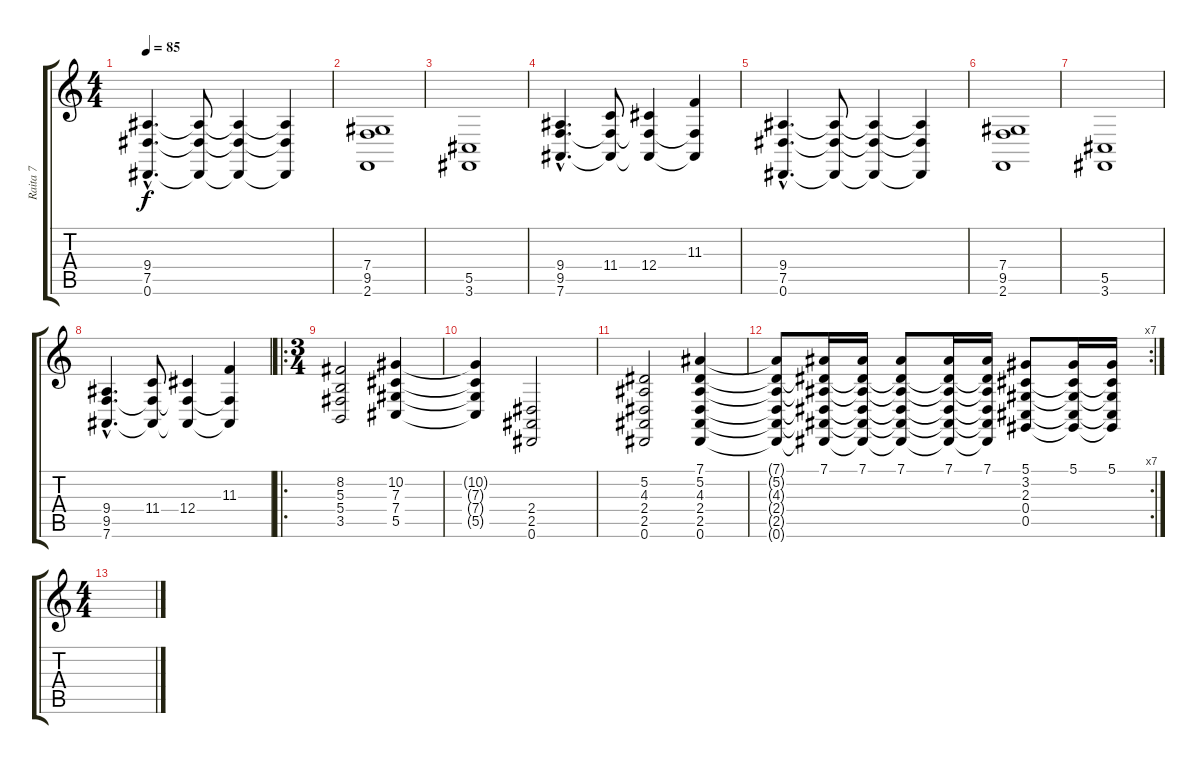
\track ("Raita 7" "Raita 7") {instrument frenchhorn}
\staff {score tabs}
\tuning (Eb4 Bb3 Gb3 Db3 Ab2 Eb2) {hide}
\ts (4 4)
\tempo 85
\clef g2
\ks c
(9.4{hac} 7.5{hac} 0.6{hac}).4{d dy f} (9.4{t} 7.5{t} 0.6{t}).8 (9.4{t} 7.5{t} 0.6{t}).4 (9.4{t} 7.5{t} 0.6{t}).4 |
(7.4 9.5 2.6).1 |
(5.5 3.6).1 |
(9.4{hac} 9.5{hac} 7.6{hac}).4{d} (11.4 9.5{t} 7.6{t}).8 (12.4 9.5{t} 7.6{t}).4 (11.3 9.5{t} 7.6{t}).4 |
(9.4{hac} 7.5{hac} 0.6{hac}).4{d} (9.4{t} 7.5{t} 0.6{t}).8 (9.4{t} 7.5{t} 0.6{t}).4 (9.4{t} 7.5{t} 0.6{t}).4 |
(7.4 9.5 2.6).1 |
(5.5 3.6).1 |
(9.4{hac} 9.5{hac} 7.6{hac}).4{d} (11.4 9.5{t} 7.6{t}).8 (12.4 9.5{t} 7.6{t}).4 (11.3 9.5{t} 7.6{t}).4 |
\ro
\ts (3 4)
(8.2 5.3 5.4 3.5).2 (10.2 7.3 7.4 5.5).4 |
(10.2{t} 7.3{t} 7.4{t} 5.5{t}).4 (2.4 2.5 0.6).2 |
(5.2 4.3 2.4 2.5 0.6).2 (7.1 5.2 4.3 2.4 2.5 0.6).4 |
\rc 7
(7.1{t} 5.2{t} 4.3{t} 2.4{t} 2.5{t} 0.6{t}).8 (7.1 5.2{t} 4.3{t} 2.4{t} 2.5{t} 0.6{t}).16 (7.1 5.2{t} 4.3{t} 2.4{t} 2.5{t} 0.6{t}).16 (7.1 5.2{t} 4.3{t} 2.4{t} 2.5{t} 0.6{t}).8 (7.1 5.2{t} 4.3{t} 2.4{t} 2.5{t} 0.6{t}).16 (7.1 5.2{t} 4.3{t} 2.4{t} 2.5{t} 0.6{t}).16 (5.1 3.2 2.3 0.4 0.5).8 (5.1 3.2{t} 2.3{t} 0.4{t} 0.5{t}).16 (5.1 3.2{t} 2.3{t} 0.4{t} 0.5{t}).16 |
\ts (4 4)
